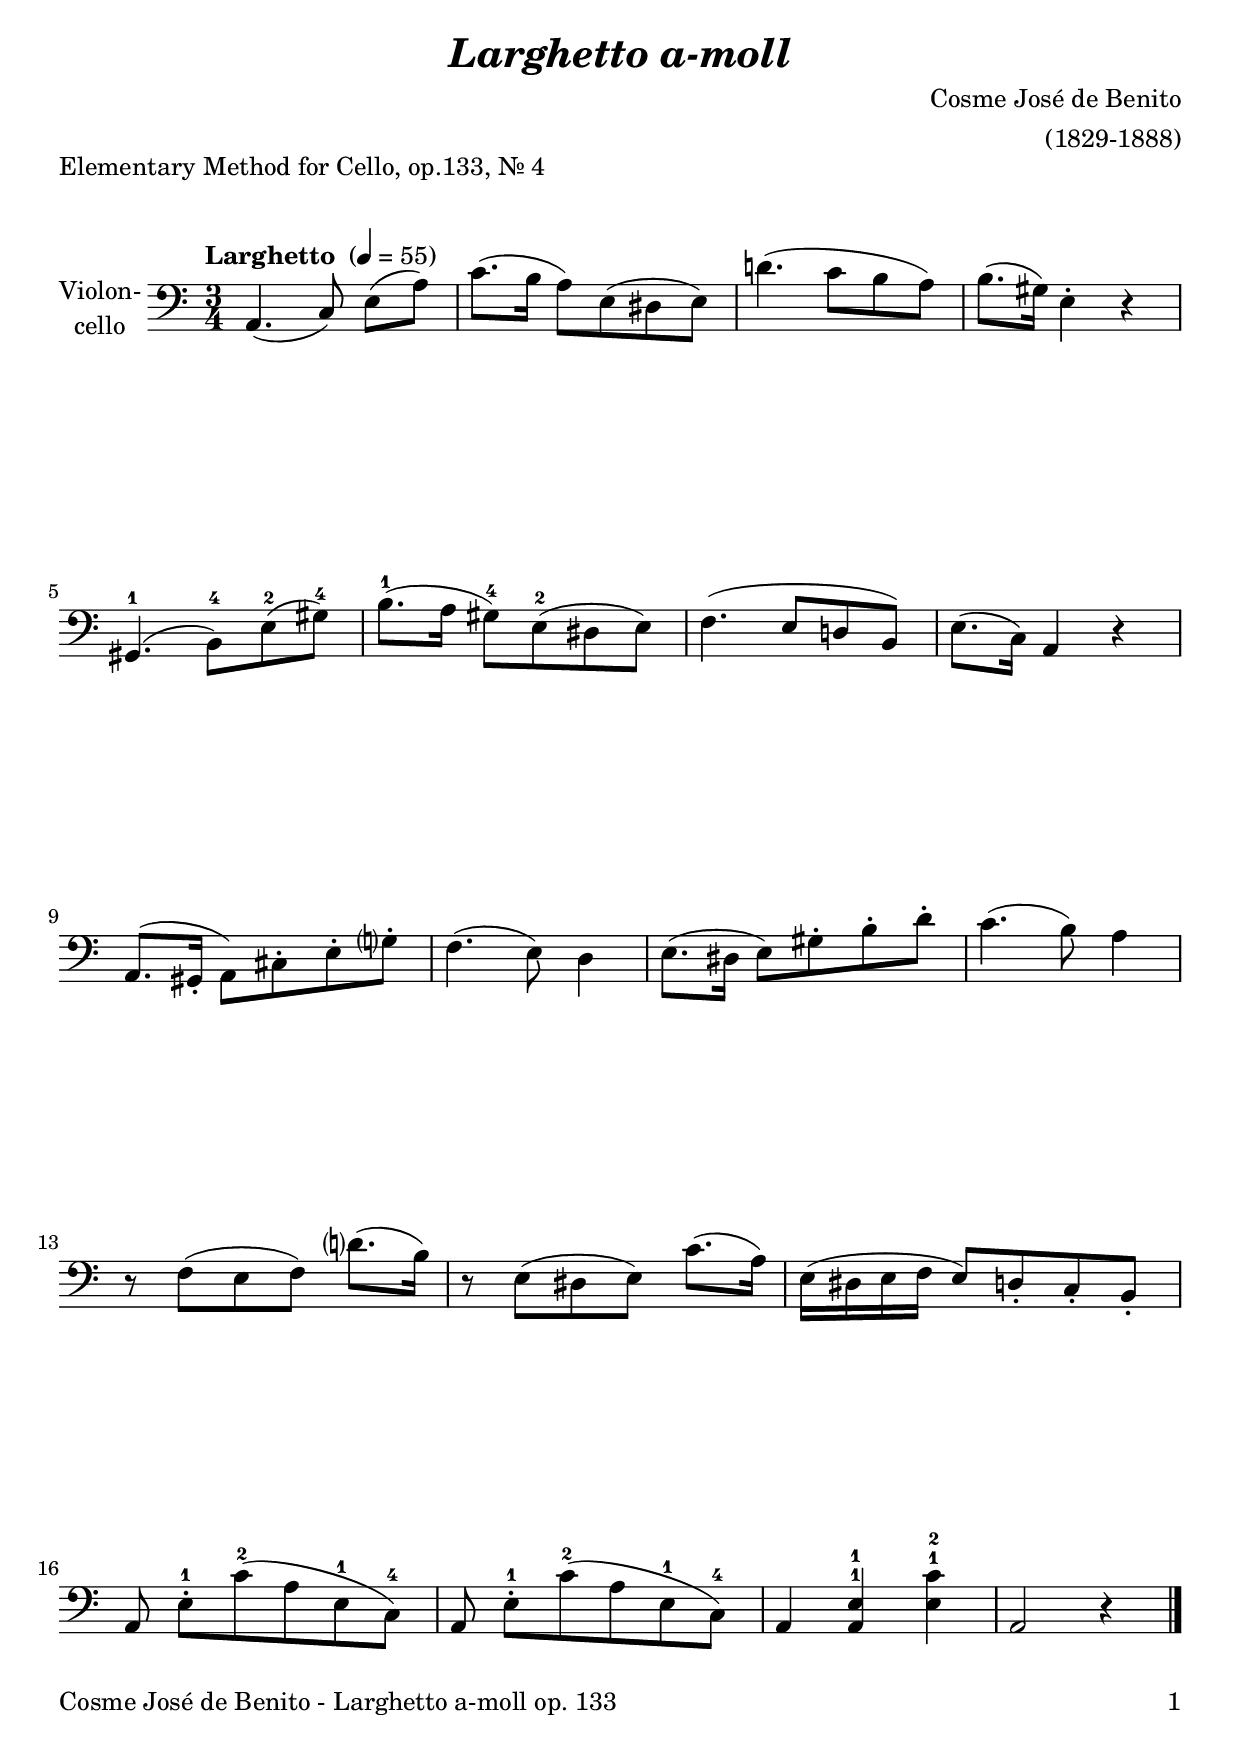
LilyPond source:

\version "2.24.1"
\include "deutsch.ly"

#(set-global-staff-size 22)

\header {
  title     = \markup \bold \italic "Larghetto a-moll"
  composer  = "Cosme José de Benito"
  arranger  = "(1829-1888)"
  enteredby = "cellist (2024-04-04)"
  piece     = "Elementary Method for Cello, op.133, Nr. 4"
}

voiceconsts = {
  \key a \minor
  \time 3/4
  \clef "bass"
%  \numericTimeSignature
  \compressEmptyMeasures
  % Set default beaming for all staves
%  \set Timing.beamExceptions = #'()
%  \set Timing.baseMoment     = #(ly:make-moment 1 2)
%  \set Timing.beatStructure  = #'(1 1)
  \tempo "Larghetto " 4=55
}

mist = "string ensemble 1"
mivl = "violin"
miba = "cello"
mipz = "pizzicato strings"

dolc = \markup \italic "dolce"
ii   = \markup \box "II"
iii  = \markup \box "III"
rit  = \mark \markup \box \italic "rit."

va = \relative c {
  \voiceconsts

  a4.( c8) e[( a)]
  c8.( h16 a8) e( dis e)
  d'!4.( c8 h a)
  h8.( gis16) e4-. r

  gis,4.(-1 h8)-4 e(-2 gis)-4
  h8.(-1 a16 gis8)-4 e(-2 dis e)
  f4.( e8 d! h)
  e8.( c16) a4 r
  a8.( gis16-. a8) cis-. e-. g?-.

  f4.( e8) d4
  e8.( dis16 e8) gis-. h-. d-.
  c4.( h8) a4
  r8 f[( e f)] d'?8.( h16)
  r8 e,[( dis e)] c'8.( a16)

  e( dis e f e8) d!-. c-. h-.
  a e'[-1-. c'(-2 a e-1 c)]-4
  a e'[-1-. c'(-2 a e-1 c)]-4
  a4 <a e'>-1-1 <e' c'>-1-2
  a,2 r4 \bar "|."
}


music = \new StaffGroup <<
      \new Staff {
	\set Staff.midiInstrument = \miba
	\set Staff.instrumentName = \markup \center-column { "Violon-" "cello" }
	\transpose a a { \va }
      }
>>

\book {
   \paper {
    print-page-number = ##t
    print-first-page-number = ##t
    ragged-last-bottom = ##f
    oddHeaderMarkup = \markup \null
    evenHeaderMarkup = \markup \null
    oddFooterMarkup = \markup {
      \fill-line {
        \if \should-print-page-number
        "Cosme José de Benito - Larghetto a-moll op. 133" \fromproperty #'page:page-number-string
      }
    }
    evenFooterMarkup = \oddFooterMarkup
  } \score {
    \music
    \layout {}
  }

  \score {
    \unfoldRepeats \music

    \midi {
      \context {
        \Score
      }
    }
  }
}